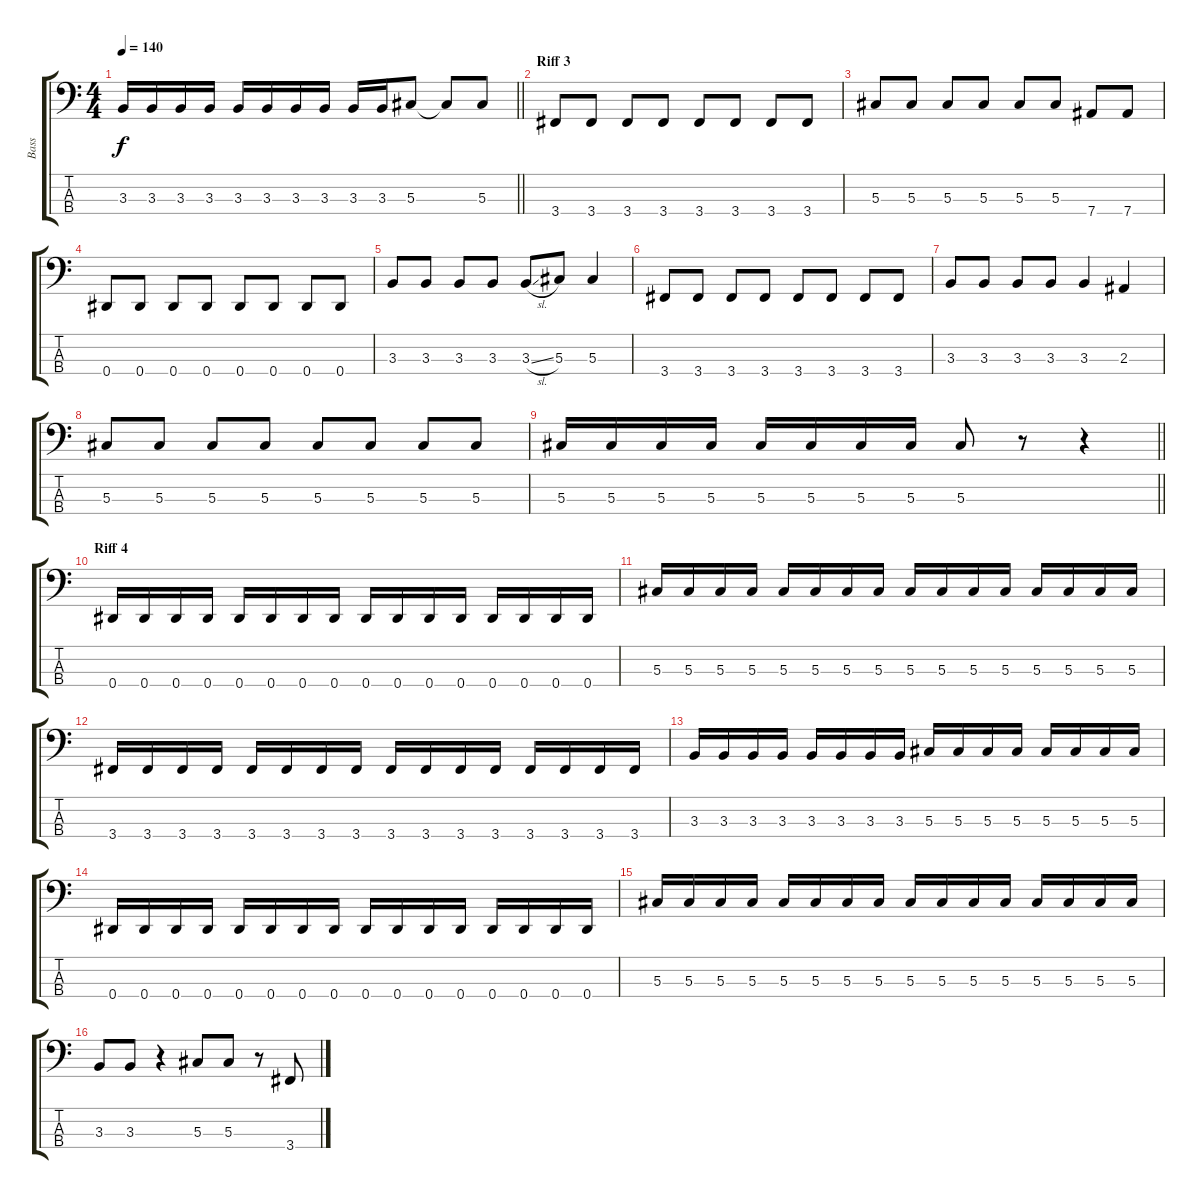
\track ("Bass" "Bass") {instrument electricbassfinger}
\staff {score tabs}
\tuning (Gb2 Db2 Ab1 Eb1) {hide}
\ts (4 4)
\tempo 140
\clef f4
\barLineRight lightlight
\ks c
3.3.16{dy f} 3.3.16 3.3.16 3.3.16 3.3.16 3.3.16 3.3.16 3.3.16 3.3.16 3.3.16 5.3.8 5.3{t}.8 5.3.8 |
\section ("" "Riff 3")
3.4.8 3.4.8 3.4.8 3.4.8 3.4.8 3.4.8 3.4.8 3.4.8 |
5.3.8 5.3.8 5.3.8 5.3.8 5.3.8 5.3.8 7.4.8 7.4.8 |
0.4.8 0.4.8 0.4.8 0.4.8 0.4.8 0.4.8 0.4.8 0.4.8 |
3.3.8 3.3.8 3.3.8 3.3.8 3.3{sl}.8 5.3.8 5.3.4 |
3.4.8 3.4.8 3.4.8 3.4.8 3.4.8 3.4.8 3.4.8 3.4.8 |
3.3.8 3.3.8 3.3.8 3.3.8 3.3.4 2.3.4 |
5.3.8 5.3.8 5.3.8 5.3.8 5.3.8 5.3.8 5.3.8 5.3.8 |
\barLineRight lightlight
5.3.16 5.3.16 5.3.16 5.3.16 5.3.16 5.3.16 5.3.16 5.3.16 5.3.8 r.8 r.4 |
\section ("" "Riff 4")
0.4.16 0.4.16 0.4.16 0.4.16 0.4.16 0.4.16 0.4.16 0.4.16 0.4.16 0.4.16 0.4.16 0.4.16 0.4.16 0.4.16 0.4.16 0.4.16 |
5.3.16 5.3.16 5.3.16 5.3.16 5.3.16 5.3.16 5.3.16 5.3.16 5.3.16 5.3.16 5.3.16 5.3.16 5.3.16 5.3.16 5.3.16 5.3.16 |
3.4.16 3.4.16 3.4.16 3.4.16 3.4.16 3.4.16 3.4.16 3.4.16 3.4.16 3.4.16 3.4.16 3.4.16 3.4.16 3.4.16 3.4.16 3.4.16 |
3.3.16 3.3.16 3.3.16 3.3.16 3.3.16 3.3.16 3.3.16 3.3.16 5.3.16 5.3.16 5.3.16 5.3.16 5.3.16 5.3.16 5.3.16 5.3.16 |
0.4.16 0.4.16 0.4.16 0.4.16 0.4.16 0.4.16 0.4.16 0.4.16 0.4.16 0.4.16 0.4.16 0.4.16 0.4.16 0.4.16 0.4.16 0.4.16 |
5.3.16 5.3.16 5.3.16 5.3.16 5.3.16 5.3.16 5.3.16 5.3.16 5.3.16 5.3.16 5.3.16 5.3.16 5.3.16 5.3.16 5.3.16 5.3.16 |
3.3.8 3.3.8 r.4 5.3.8 5.3.8 r.8 3.4.8
